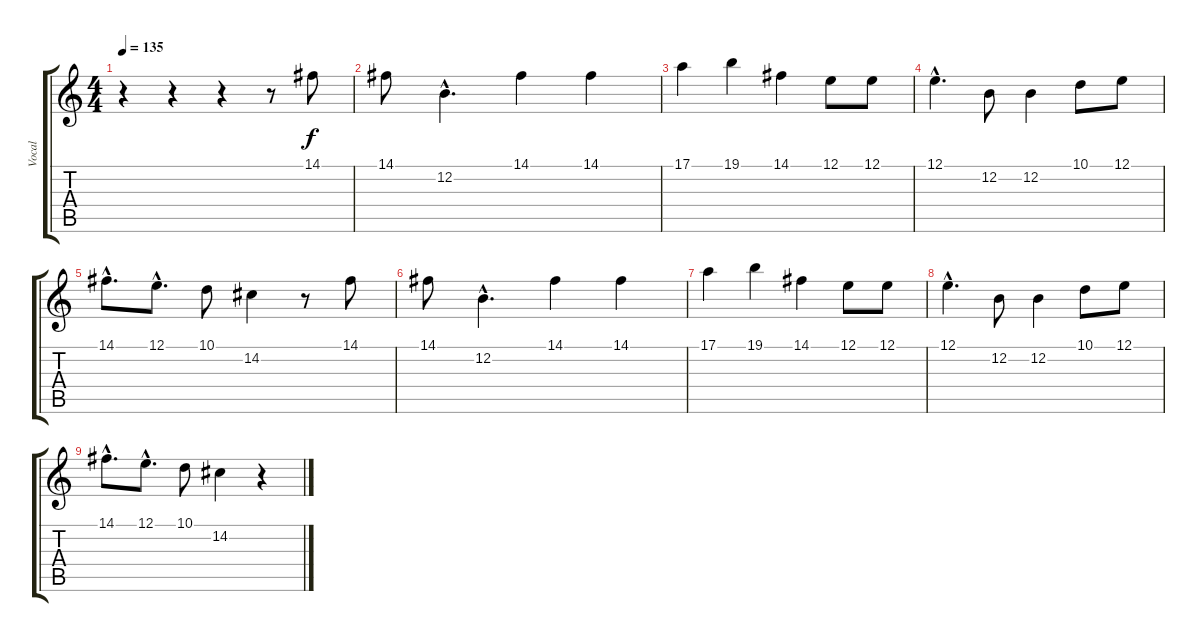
\track ("Vocal" "Vocal") {instrument lead2sawtooth}
\staff {score tabs}
\tuning (E4 B3 G3 D3 A2 E2) {hide}
\ts (4 4)
\tempo 135
\clef g2
\ks c
r.4{dy f} r.4 r.4 r.8 14.1.8 |
14.1.8 12.2{hac}.4{d} 14.1.4 14.1.4 |
17.1.4 19.1.4 14.1.4 12.1.8 12.1.8 |
12.1{hac}.4{d} 12.2.8 12.2.4 10.1.8 12.1.8 |
14.1{hac}.8{d} 12.1{hac}.8{d} 10.1.8 14.2.4 r.8 14.1.8 |
14.1.8 12.2{hac}.4{d} 14.1.4 14.1.4 |
17.1.4 19.1.4 14.1.4 12.1.8 12.1.8 |
12.1{hac}.4{d} 12.2.8 12.2.4 10.1.8 12.1.8 |
14.1{hac}.8{d} 12.1{hac}.8{d} 10.1.8 14.2.4 r.4
